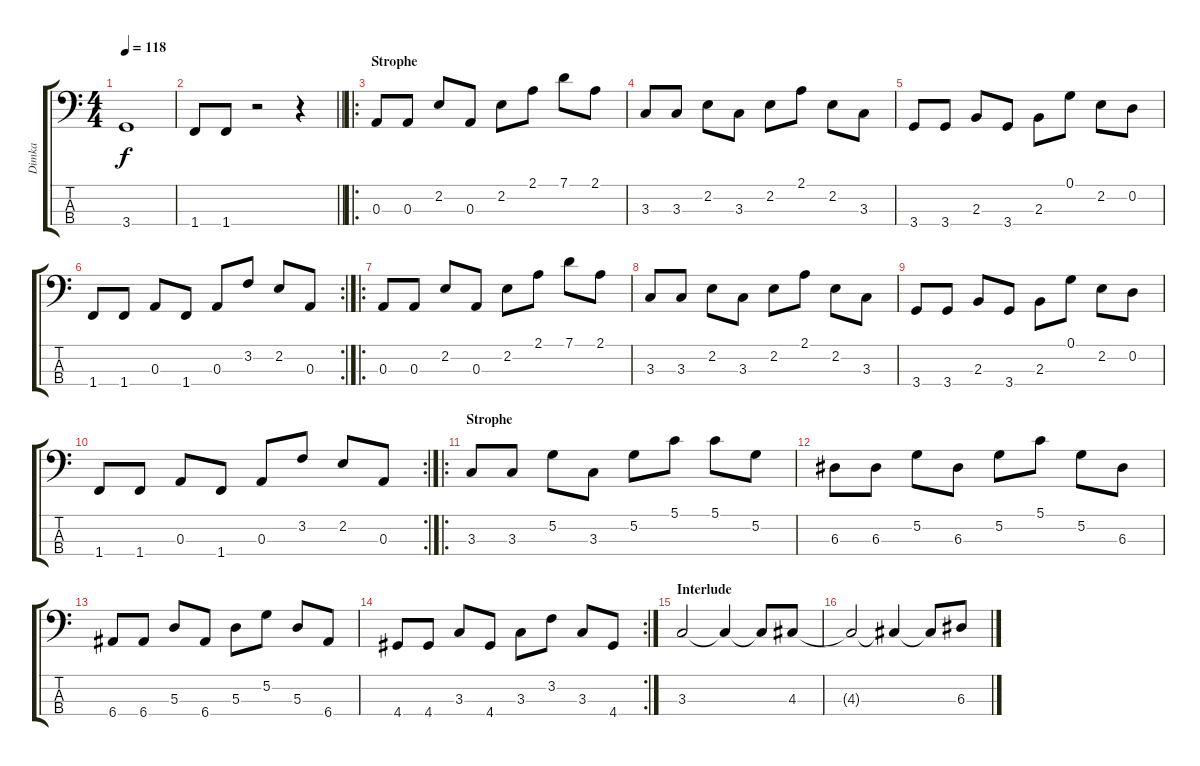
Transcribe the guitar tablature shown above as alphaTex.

\track ("Dimka" "Dimka") {instrument electricbassfinger}
\staff {score tabs}
\tuning (G2 D2 A1 E1) {hide}
\ts (4 4)
\tempo 118
\clef f4
\ks c
3.4.1{dy f} |
\barLineRight lightlight
1.4.8 1.4.8 r.2 r.4 |
\ro
\section ("" "Strophe")
0.3.8 0.3.8 2.2.8 0.3.8 2.2.8 2.1.8 7.1.8 2.1.8 |
3.3.8 3.3.8 2.2.8 3.3.8 2.2.8 2.1.8 2.2.8 3.3.8 |
3.4.8 3.4.8 2.3.8 3.4.8 2.3.8 0.1.8 2.2.8 0.2.8 |
\rc 2
1.4.8 1.4.8 0.3.8 1.4.8 0.3.8 3.2.8 2.2.8 0.3.8 |
\ro
0.3.8 0.3.8 2.2.8 0.3.8 2.2.8 2.1.8 7.1.8 2.1.8 |
3.3.8 3.3.8 2.2.8 3.3.8 2.2.8 2.1.8 2.2.8 3.3.8 |
3.4.8 3.4.8 2.3.8 3.4.8 2.3.8 0.1.8 2.2.8 0.2.8 |
\rc 2
1.4.8 1.4.8 0.3.8 1.4.8 0.3.8 3.2.8 2.2.8 0.3.8 |
\ro
\section ("" "Strophe")
3.3.8 3.3.8 5.2.8 3.3.8 5.2.8 5.1.8 5.1.8 5.2.8 |
6.3.8 6.3.8 5.2.8 6.3.8 5.2.8 5.1.8 5.2.8 6.3.8 |
6.4.8 6.4.8 5.3.8 6.4.8 5.3.8 5.2.8 5.3.8 6.4.8 |
\rc 2
4.4.8 4.4.8 3.3.8 4.4.8 3.3.8 3.2.8 3.3.8 4.4.8 |
\section ("" "Interlude")
3.3.2 3.3{t}.4 3.3{t}.8 4.3.8 |
4.3{t}.2 4.3{t}.4 4.3{t}.8 6.3.8
